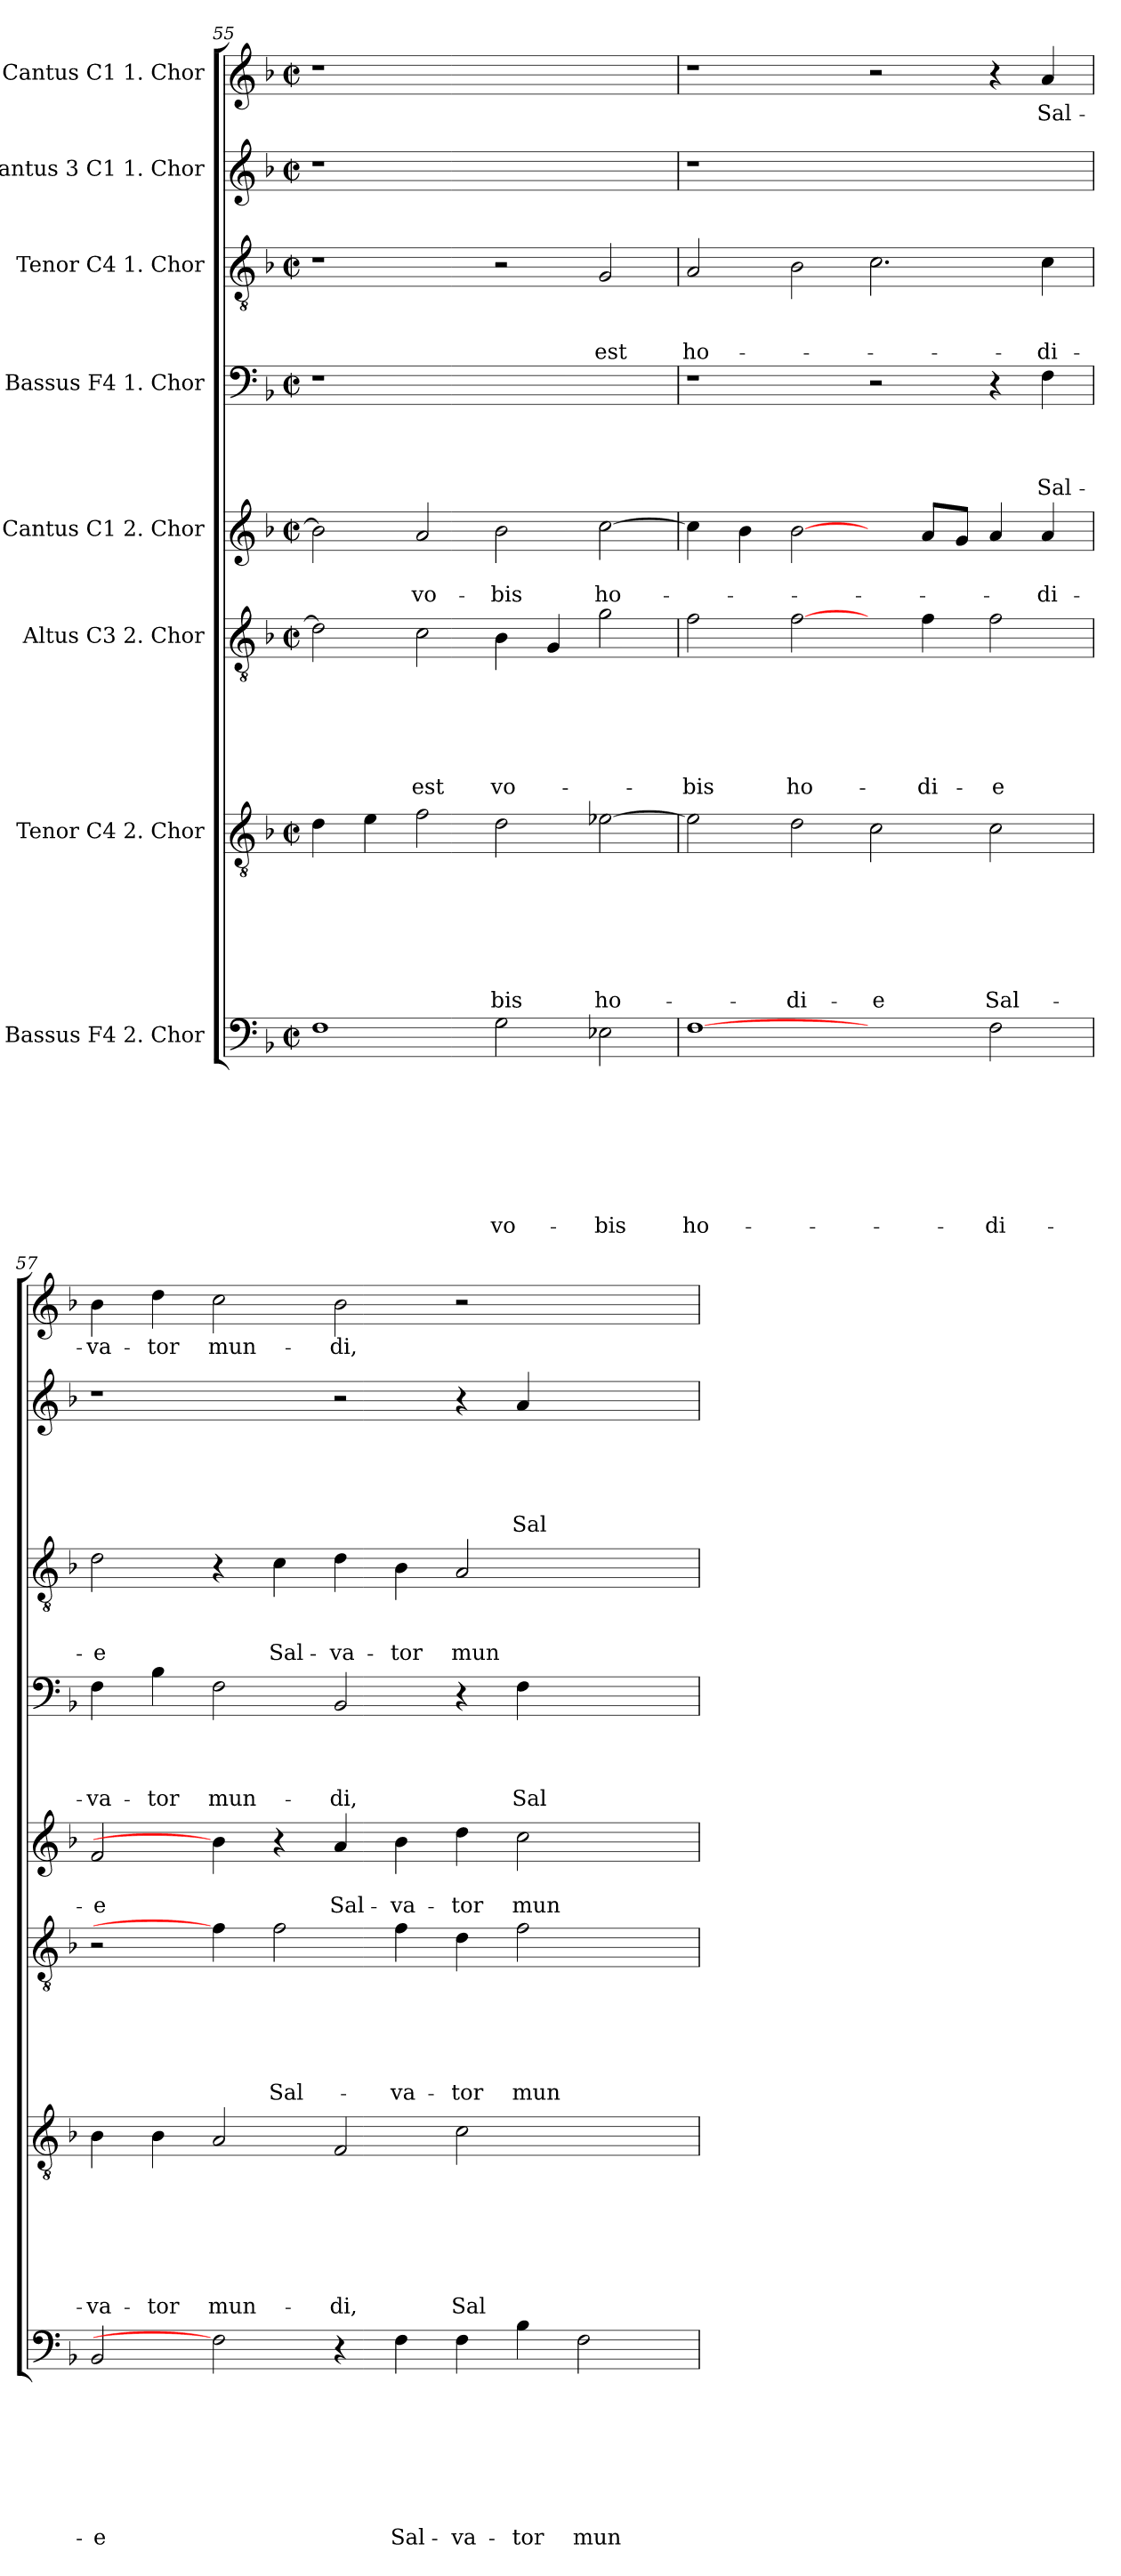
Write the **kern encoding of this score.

**kern	**text	**text	**text	**text	**text	**text	**text	**text	**kern	**text	**text	**text	**text	**text	**text	**text	**kern	**text	**text	**text	**text	**text	**text	**kern	**text	**text	**kern	**text	**text	**text	**text	**kern	**text	**text	**text	**kern	**text	**text	**text	**text	**text	**kern	**text
*part8	*part8	*part8	*part8	*part8	*part8	*part8	*part8	*part8	*part7	*part7	*part7	*part7	*part7	*part7	*part7	*part7	*part6	*part6	*part6	*part6	*part6	*part6	*part6	*part5	*part5	*part5	*part4	*part4	*part4	*part4	*part4	*part3	*part3	*part3	*part3	*part2	*part2	*part2	*part2	*part2	*part2	*part1	*part1
*staff8	*staff8	*staff8	*staff8	*staff8	*staff8	*staff8	*staff8	*staff8	*staff7	*staff7	*staff7	*staff7	*staff7	*staff7	*staff7	*staff7	*staff6	*staff6	*staff6	*staff6	*staff6	*staff6	*staff6	*staff5	*staff5	*staff5	*staff4	*staff4	*staff4	*staff4	*staff4	*staff3	*staff3	*staff3	*staff3	*staff2	*staff2	*staff2	*staff2	*staff2	*staff2	*staff1	*staff1
*I"Bassus  F4 2. Chor	*	*	*	*	*	*	*	*	*I"Tenor  C4 2. Chor	*	*	*	*	*	*	*	*I"Altus  C3 2. Chor	*	*	*	*	*	*	*I"Cantus   C1 2. Chor	*	*	*I"Bassus  F4 1. Chor	*	*	*	*	*I"Tenor  C4 1. Chor	*	*	*	*I"Cantus 3 C1 1. Chor	*	*	*	*	*	*I"Cantus  C1 1. Chor	*
*clefF4	*	*	*	*	*	*	*	*	*clefGv2	*	*	*	*	*	*	*	*clefGv2	*	*	*	*	*	*	*clefG2	*	*	*clefF4	*	*	*	*	*clefGv2	*	*	*	*clefG2	*	*	*	*	*	*clefG2	*
*k[b-]	*	*	*	*	*	*	*	*	*k[b-]	*	*	*	*	*	*	*	*k[b-]	*	*	*	*	*	*	*k[b-]	*	*	*k[b-]	*	*	*	*	*k[b-]	*	*	*	*k[b-]	*	*	*	*	*	*k[b-]	*
*F:	*	*	*	*	*	*	*	*	*F:	*	*	*	*	*	*	*	*F:	*	*	*	*	*	*	*F:	*	*	*F:	*	*	*	*	*F:	*	*	*	*F:	*	*	*	*	*	*F:	*
*M2/2	*	*	*	*	*	*	*	*	*M2/2	*	*	*	*	*	*	*	*M2/2	*	*	*	*	*	*	*M2/2	*	*	*M2/2	*	*	*	*	*M2/2	*	*	*	*M2/2	*	*	*	*	*	*M2/2	*
*met(c|)	*	*	*	*	*	*	*	*	*met(c|)	*	*	*	*	*	*	*	*met(c|)	*	*	*	*	*	*	*met(c|)	*	*	*met(c|)	*	*	*	*	*met(c|)	*	*	*	*met(c|)	*	*	*	*	*	*met(c|)	*
=55	=55	=55	=55	=55	=55	=55	=55	=55	=55	=55	=55	=55	=55	=55	=55	=55	=55	=55	=55	=55	=55	=55	=55	=55	=55	=55	=55	=55	=55	=55	=55	=55	=55	=55	=55	=55	=55	=55	=55	=55	=55	=55	=55
1F	.	.	.	.	.	.	.	.	4d\	.	.	.	.	.	.	.	2d\]	.	.	.	.	.	.	2b-\]	.	.	1r	.	.	.	.	1r	.	.	.	1r	.	.	.	.	.	1r	.
.	.	.	.	.	.	.	.	.	4e\	.	.	.	.	.	.	.	.	.	.	.	.	.	.	.	.	.	.	.	.	.	.	.	.	.	.	.	.	.	.	.	.	.	.
.	.	.	.	.	.	.	.	.	2f\	.	.	.	.	.	.	.	2c\	.	.	.	.	.	est	2a/	.	vo-	.	.	.	.	.	.	.	.	.	.	.	.	.	.	.	.	.
2G\	.	.	.	.	.	.	.	vo-	2d\	.	.	.	.	.	.	-bis	4B-\	.	.	.	.	.	vo-	2b-\	.	-bis	1ryy	.	.	.	.	2r	.	.	.	1ryy	.	.	.	.	.	1ryy	.
.	.	.	.	.	.	.	.	.	.	.	.	.	.	.	.	.	4G/	.	.	.	.	.	.	.	.	.	.	.	.	.	.	.	.	.	.	.	.	.	.	.	.	.	.
2E-X\	.	.	.	.	.	.	.	-bis	[2e-X\	.	.	.	.	.	.	ho-	2g\	.	.	.	.	.	.	[2cc\	.	ho-	.	.	.	.	.	2G/	.	.	est	.	.	.	.	.	.	.	.
=56	=56	=56	=56	=56	=56	=56	=56	=56	=56	=56	=56	=56	=56	=56	=56	=56	=56	=56	=56	=56	=56	=56	=56	=56	=56	=56	=56	=56	=56	=56	=56	=56	=56	=56	=56	=56	=56	=56	=56	=56	=56	=56	=56
[1F	.	.	.	.	.	.	.	ho-	2e-\]	.	.	.	.	.	.	.	2f\	.	.	.	.	.	-bis	4cc\]	.	.	1r	.	.	.	.	2A/	.	.	ho-	1r	.	.	.	.	.	1r	.
.	.	.	.	.	.	.	.	.	.	.	.	.	.	.	.	.	.	.	.	.	.	.	.	4b-\	.	.	.	.	.	.	.	.	.	.	.	.	.	.	.	.	.	.	.
.	.	.	.	.	.	.	.	.	2d\	.	.	.	.	.	.	-di-	[2f\	.	.	.	.	.	ho-	[2b-\	.	.	.	.	.	.	.	2B-\	.	.	.	.	.	.	.	.	.	.	.
2ryy	.	.	.	.	.	.	.	.	2c\	.	.	.	.	.	.	-e	4ryy	.	.	.	.	.	.	4ryy	.	.	2r	.	.	.	.	2.c\	.	.	.	1ryy	.	.	.	.	.	2r	.
.	.	.	.	.	.	.	.	.	.	.	.	.	.	.	.	.	4f\	.	.	.	.	.	-di-	8a/L	.	.	.	.	.	.	.	.	.	.	.	.	.	.	.	.	.	.	.
.	.	.	.	.	.	.	.	.	.	.	.	.	.	.	.	.	.	.	.	.	.	.	.	8g/J	.	.	.	.	.	.	.	.	.	.	.	.	.	.	.	.	.	.	.
2F\	.	.	.	.	.	.	.	-di-	2c\	.	.	.	.	.	.	Sal-	2f\	.	.	.	.	.	-e	4a/	.	.	4r	.	.	.	.	.	.	.	.	.	.	.	.	.	.	4r	.
.	.	.	.	.	.	.	.	.	.	.	.	.	.	.	.	.	.	.	.	.	.	.	.	4a/	.	-di-	4F\	.	.	.	Sal-	4c\	.	.	-di-	.	.	.	.	.	.	4a/	Sal-
!!LO:LB:g=z
=57	=57	=57	=57	=57	=57	=57	=57	=57	=57	=57	=57	=57	=57	=57	=57	=57	=57	=57	=57	=57	=57	=57	=57	=57	=57	=57	=57	=57	=57	=57	=57	=57	=57	=57	=57	=57	=57	=57	=57	=57	=57	=57	=57
2BB-/	.	.	.	.	.	.	.	-e	4B-\	.	.	.	.	.	.	-va-	2r	.	.	.	.	.	.	2f/	.	-e	4F\	.	.	.	-va-	2d\	.	.	-e	1r	.	.	.	.	.	4b-\	-va-
.	.	.	.	.	.	.	.	.	4B-\	.	.	.	.	.	.	-tor	.	.	.	.	.	.	.	.	.	.	4B-\	.	.	.	-tor	.	.	.	.	.	.	.	.	.	.	4dd\	-tor
2F]	.	.	.	.	.	.	.	.	2A/	.	.	.	.	.	.	mun-	4f\]	.	.	.	.	.	.	4b-\]	.	.	2F\	.	.	.	mun-	4r	.	.	.	.	.	.	.	.	.	2cc\	mun-
.	.	.	.	.	.	.	.	.	.	.	.	.	.	.	.	.	2f\	.	.	.	.	.	Sal-	4r	.	.	.	.	.	.	.	4c\	.	.	Sal-	.	.	.	.	.	.	.	.
4r	.	.	.	.	.	.	.	.	2F/	.	.	.	.	.	.	-di,	.	.	.	.	.	.	.	4a/	.	Sal-	2BB-/	.	.	.	-di,	4d\	.	.	-va-	2r	.	.	.	.	.	2b-\	-di,
4F\	.	.	.	.	.	.	.	Sal-	.	.	.	.	.	.	.	.	4f\	.	.	.	.	.	-va-	4b-\	.	-va-	.	.	.	.	.	4B-\	.	.	-tor	.	.	.	.	.	.	.	.
4F\	.	.	.	.	.	.	.	-va-	2c\	.	.	.	.	.	.	Sal-	4d\	.	.	.	.	.	-tor	4dd\	.	-tor	4r	.	.	.	.	2A/	.	.	mun-	4r	.	.	.	.	.	2r	.
4B-\	.	.	.	.	.	.	.	-tor	.	.	.	.	.	.	.	.	2f\	.	.	.	.	.	mun-	2cc\	.	mun-	4F\	.	.	.	Sal-	.	.	.	.	4a/	.	.	.	.	Sal-	.	.
2F\	.	.	.	.	.	.	.	mun-	2ryy	.	.	.	.	.	.	.	.	.	.	.	.	.	.	.	.	.	2ryy	.	.	.	.	2ryy	.	.	.	2ryy	.	.	.	.	.	2ryy	.
.	.	.	.	.	.	.	.	.	.	.	.	.	.	.	.	.	4ryy	.	.	.	.	.	.	4ryy	.	.	.	.	.	.	.	.	.	.	.	.	.	.	.	.	.	.	.
=	=	=	=	=	=	=	=	=	=	=	=	=	=	=	=	=	=	=	=	=	=	=	=	=	=	=	=	=	=	=	=	=	=	=	=	=	=	=	=	=	=	=	=
*-	*-	*-	*-	*-	*-	*-	*-	*-	*-	*-	*-	*-	*-	*-	*-	*-	*-	*-	*-	*-	*-	*-	*-	*-	*-	*-	*-	*-	*-	*-	*-	*-	*-	*-	*-	*-	*-	*-	*-	*-	*-	*-	*-
